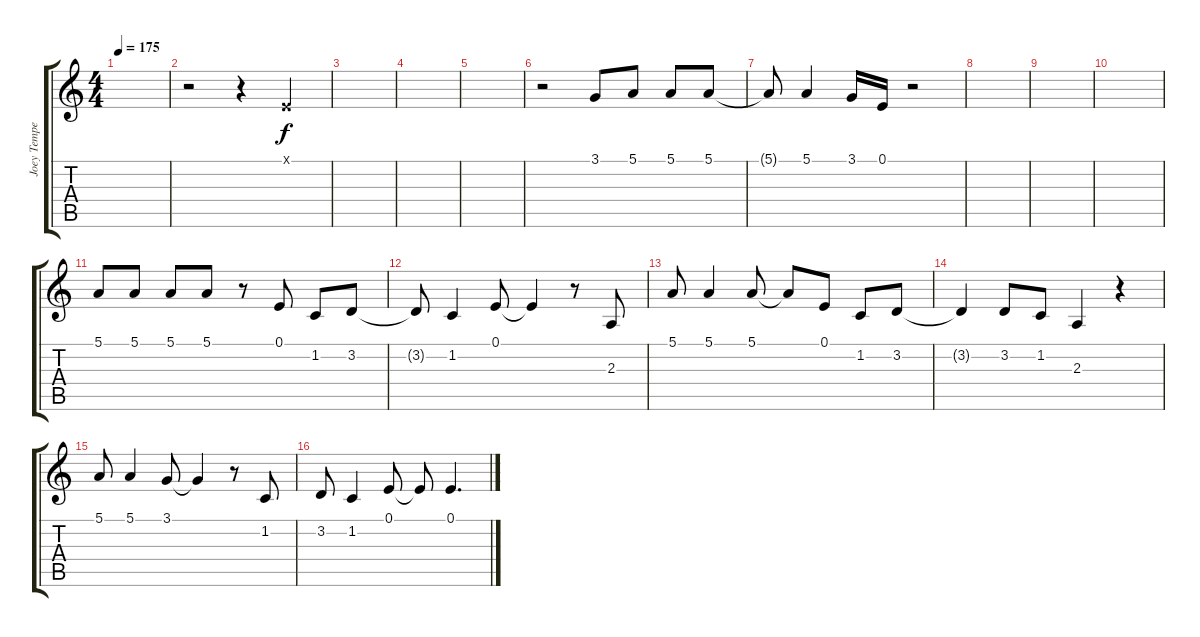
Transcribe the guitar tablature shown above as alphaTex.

\track ("Joey Tempest" "Joey Tempe") {instrument lead6voice}
\staff {score tabs}
\tuning (E4 B3 G3 D3 A2 E2) {hide}
\ts (4 4)
\tempo 175
\clef g2
\ks c
|
r.2 r.4 0.1{x}.4 |
|
|
|
r.2 3.1.8 5.1.8 5.1.8 5.1.8 |
5.1{t}.8 5.1.4 3.1.16 0.1.16 r.2 |
|
|
|
5.1.8 5.1.8 5.1.8 5.1.8 r.8 0.1.8 1.2.8 3.2.8 |
3.2{t}.8 1.2.4 0.1.8 0.1{t}.4 r.8 2.3.8 |
5.1.8 5.1.4 5.1.8 5.1{t}.8 0.1.8 1.2.8 3.2.8 |
3.2{t}.4 3.2.8 1.2.8 2.3.4 r.4 |
5.1.8 5.1.4 3.1.8 3.1{t}.4 r.8 1.2.8 |
3.2.8 1.2.4 0.1.8 0.1{t}.8 0.1.4{d}
